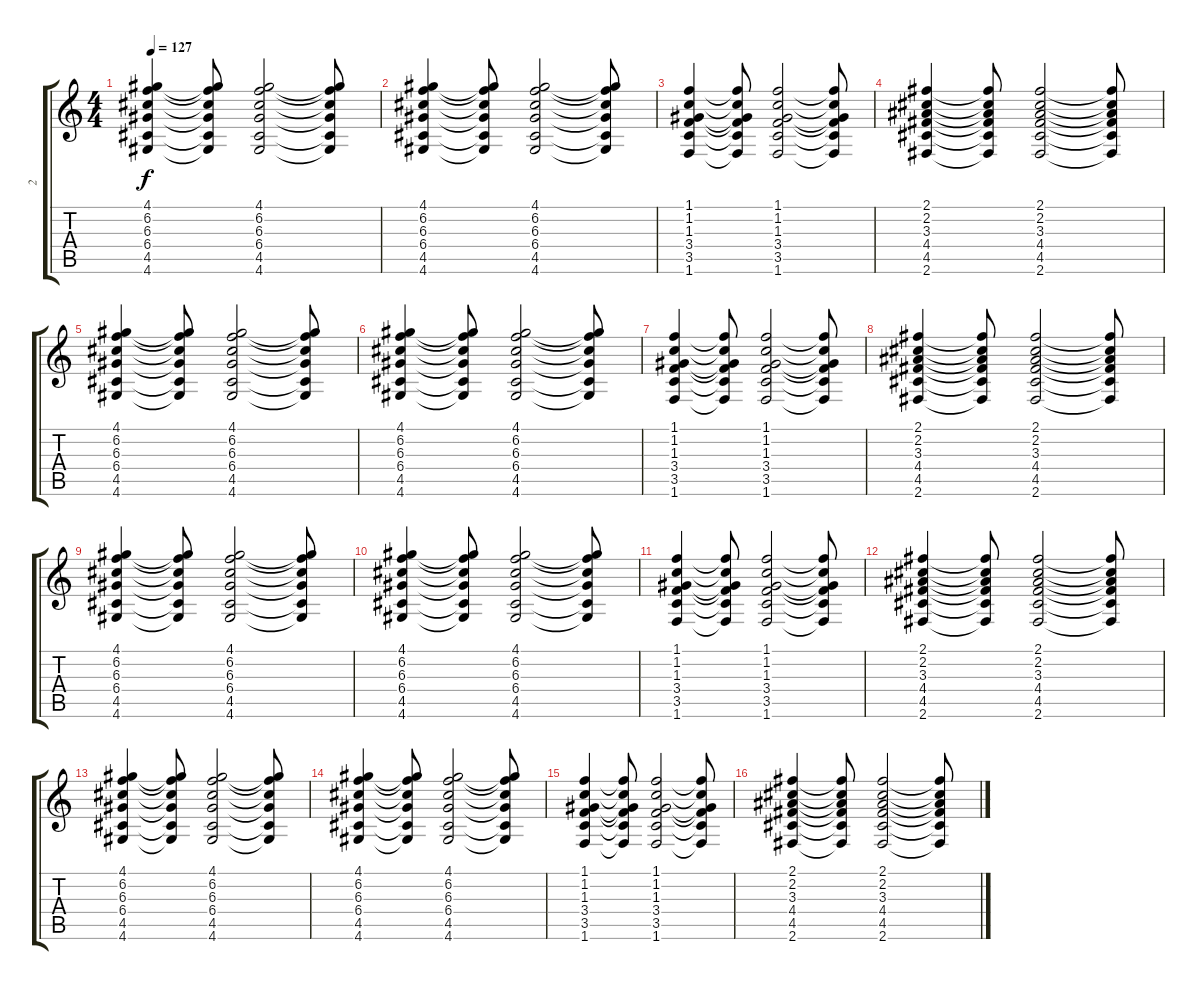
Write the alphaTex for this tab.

\track ("2" "2") {instrument acousticguitarsteel}
\staff {score tabs}
\tuning (E4 B3 G3 D3 A2 E2) {hide}
\ts (4 4)
\tempo 127
\clef g2
\ks c
(4.1 6.2 6.3 6.4 4.5 4.6).4{dy f instrument acousticguitarsteel} (4.1{t} 6.2{t} 6.3{t} 6.4{t} 4.5{t} 4.6{t}).8 (4.1 6.2 6.3 6.4 4.5 4.6).2 (4.1{t} 6.2{t} 6.3{t} 6.4{t} 4.5{t} 4.6{t}).8 |
(4.1 6.2 6.3 6.4 4.5 4.6).4 (4.1{t} 6.2{t} 6.3{t} 6.4{t} 4.5{t} 4.6{t}).8 (4.1 6.2 6.3 6.4 4.5 4.6).2 (4.1{t} 6.2{t} 6.3{t} 6.4{t} 4.5{t} 4.6{t}).8 |
(1.1 1.2 1.3 3.4 3.5 1.6).4 (1.1{t} 1.2{t} 1.3{t} 3.4{t} 3.5{t} 1.6{t}).8 (1.1 1.2 1.3 3.4 3.5 1.6).2 (1.1{t} 1.2{t} 1.3{t} 3.4{t} 3.5{t} 1.6{t}).8 |
(2.1 2.2 3.3 4.4 4.5 2.6).4 (2.1{t} 2.2{t} 3.3{t} 4.4{t} 4.5{t} 2.6{t}).8 (2.1 2.2 3.3 4.4 4.5 2.6).2 (2.1{t} 2.2{t} 3.3{t} 4.4{t} 4.5{t} 2.6{t}).8 |
(4.1 6.2 6.3 6.4 4.5 4.6).4 (4.1{t} 6.2{t} 6.3{t} 6.4{t} 4.5{t} 4.6{t}).8 (4.1 6.2 6.3 6.4 4.5 4.6).2 (4.1{t} 6.2{t} 6.3{t} 6.4{t} 4.5{t} 4.6{t}).8 |
(4.1 6.2 6.3 6.4 4.5 4.6).4 (4.1{t} 6.2{t} 6.3{t} 6.4{t} 4.5{t} 4.6{t}).8 (4.1 6.2 6.3 6.4 4.5 4.6).2 (4.1{t} 6.2{t} 6.3{t} 6.4{t} 4.5{t} 4.6{t}).8 |
(1.1 1.2 1.3 3.4 3.5 1.6).4 (1.1{t} 1.2{t} 1.3{t} 3.4{t} 3.5{t} 1.6{t}).8 (1.1 1.2 1.3 3.4 3.5 1.6).2 (1.1{t} 1.2{t} 1.3{t} 3.4{t} 3.5{t} 1.6{t}).8 |
(2.1 2.2 3.3 4.4 4.5 2.6).4 (2.1{t} 2.2{t} 3.3{t} 4.4{t} 4.5{t} 2.6{t}).8 (2.1 2.2 3.3 4.4 4.5 2.6).2 (2.1{t} 2.2{t} 3.3{t} 4.4{t} 4.5{t} 2.6{t}).8 |
(4.1 6.2 6.3 6.4 4.5 4.6).4 (4.1{t} 6.2{t} 6.3{t} 6.4{t} 4.5{t} 4.6{t}).8 (4.1 6.2 6.3 6.4 4.5 4.6).2 (4.1{t} 6.2{t} 6.3{t} 6.4{t} 4.5{t} 4.6{t}).8 |
(4.1 6.2 6.3 6.4 4.5 4.6).4 (4.1{t} 6.2{t} 6.3{t} 6.4{t} 4.5{t} 4.6{t}).8 (4.1 6.2 6.3 6.4 4.5 4.6).2 (4.1{t} 6.2{t} 6.3{t} 6.4{t} 4.5{t} 4.6{t}).8 |
(1.1 1.2 1.3 3.4 3.5 1.6).4 (1.1{t} 1.2{t} 1.3{t} 3.4{t} 3.5{t} 1.6{t}).8 (1.1 1.2 1.3 3.4 3.5 1.6).2 (1.1{t} 1.2{t} 1.3{t} 3.4{t} 3.5{t} 1.6{t}).8 |
(2.1 2.2 3.3 4.4 4.5 2.6).4 (2.1{t} 2.2{t} 3.3{t} 4.4{t} 4.5{t} 2.6{t}).8 (2.1 2.2 3.3 4.4 4.5 2.6).2 (2.1{t} 2.2{t} 3.3{t} 4.4{t} 4.5{t} 2.6{t}).8 |
(4.1 6.2 6.3 6.4 4.5 4.6).4 (4.1{t} 6.2{t} 6.3{t} 6.4{t} 4.5{t} 4.6{t}).8 (4.1 6.2 6.3 6.4 4.5 4.6).2 (4.1{t} 6.2{t} 6.3{t} 6.4{t} 4.5{t} 4.6{t}).8 |
(4.1 6.2 6.3 6.4 4.5 4.6).4 (4.1{t} 6.2{t} 6.3{t} 6.4{t} 4.5{t} 4.6{t}).8 (4.1 6.2 6.3 6.4 4.5 4.6).2 (4.1{t} 6.2{t} 6.3{t} 6.4{t} 4.5{t} 4.6{t}).8 |
(1.1 1.2 1.3 3.4 3.5 1.6).4 (1.1{t} 1.2{t} 1.3{t} 3.4{t} 3.5{t} 1.6{t}).8 (1.1 1.2 1.3 3.4 3.5 1.6).2 (1.1{t} 1.2{t} 1.3{t} 3.4{t} 3.5{t} 1.6{t}).8 |
(2.1 2.2 3.3 4.4 4.5 2.6).4 (2.1{t} 2.2{t} 3.3{t} 4.4{t} 4.5{t} 2.6{t}).8 (2.1 2.2 3.3 4.4 4.5 2.6).2 (2.1{t} 2.2{t} 3.3{t} 4.4{t} 4.5{t} 2.6{t}).8
